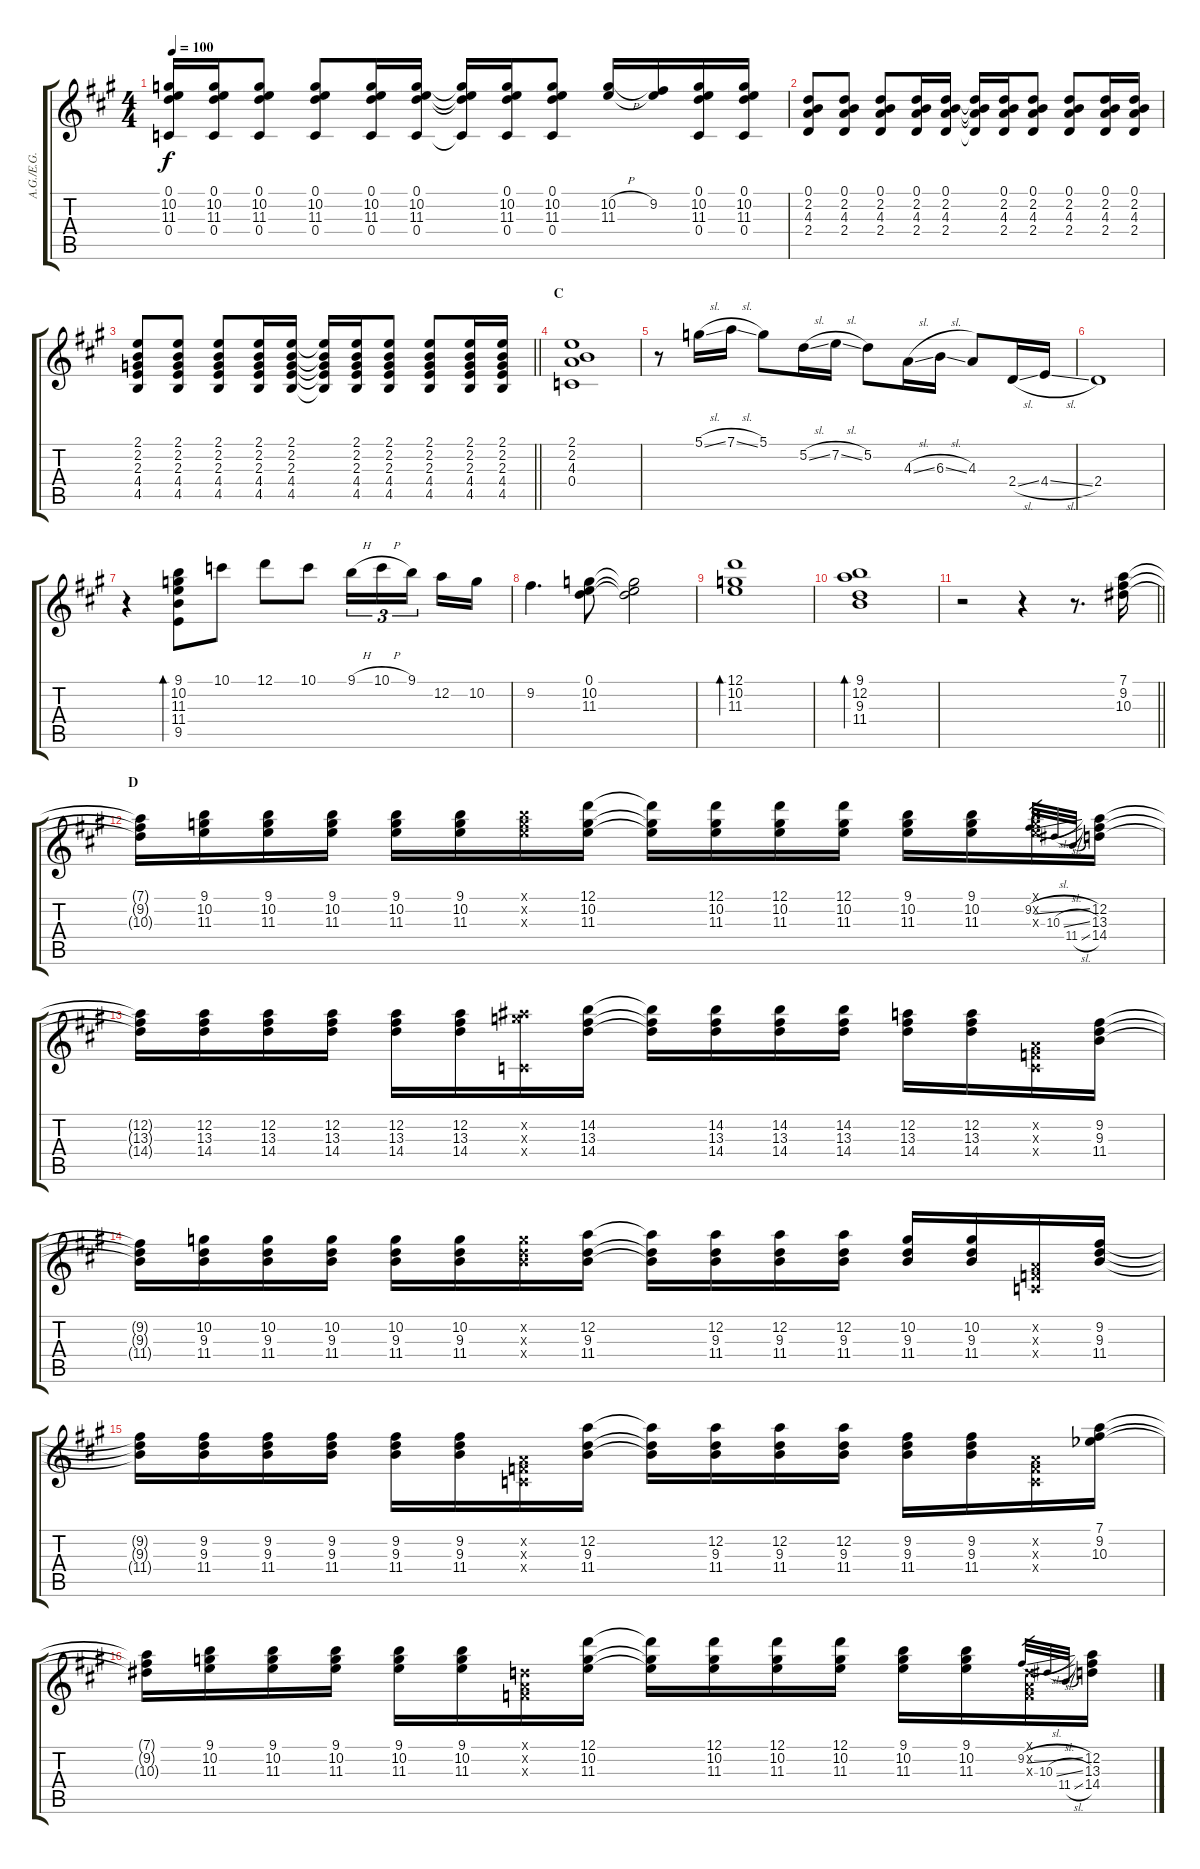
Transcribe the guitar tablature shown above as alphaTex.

\track ("A.G./E.G. 3 Aoi" "A.G./E.G. ") {instrument distortionguitar}
\staff {score tabs}
\tuning (D4 A3 F3 C3 G2 D2) {hide}
\ts (4 4)
\tempo 100
\clef g2
\ks a
(0.1 10.2 11.3 0.4).16{dy f} (0.1 10.2 11.3 0.4).16 (0.1 10.2 11.3 0.4).8 (0.1 10.2 11.3 0.4).8 (0.1 10.2 11.3 0.4).16 (0.1 10.2 11.3 0.4).16 (0.1{t} 10.2{t} 11.3{t} 0.4{t}).16 (0.1 10.2 11.3 0.4).16 (0.1 10.2 11.3 0.4).8 (10.2{h} 11.3).16 (9.2 11.3{t}).16 (0.1 10.2 11.3 0.4).16 (0.1 10.2 11.3 0.4).16 |
(0.1 2.2 4.3 2.4).8 (0.1 2.2 4.3 2.4).8 (0.1 2.2 4.3 2.4).8 (0.1 2.2 4.3 2.4).16 (0.1 2.2 4.3 2.4).16 (0.1{t} 2.2{t} 4.3{t} 2.4{t}).16 (0.1 2.2 4.3 2.4).16 (0.1 2.2 4.3 2.4).8 (0.1 2.2 4.3 2.4).8 (0.1 2.2 4.3 2.4).16 (0.1 2.2 4.3 2.4).16 |
\barLineRight lightlight
(2.1 2.2 2.3 4.4 4.5).8 (2.1 2.2 2.3 4.4 4.5).8 (2.1 2.2 2.3 4.4 4.5).8 (2.1 2.2 2.3 4.4 4.5).16 (2.1 2.2 2.3 4.4 4.5).16 (2.1{t} 2.2{t} 2.3{t} 4.4{t} 4.5{t}).16 (2.1 2.2 2.3 4.4 4.5).16 (2.1 2.2 2.3 4.4 4.5).8 (2.1 2.2 2.3 4.4 4.5).8 (2.1 2.2 2.3 4.4 4.5).16 (2.1 2.2 2.3 4.4 4.5).16 |
\section ("" "C")
(2.1 2.2 4.3 0.4).1{volume 12 balance 3} |
r.8 5.1{sl}.16 7.1{sl}.16 5.1.8 5.2{sl}.16 7.2{sl}.16 5.2.8 4.3{sl}.16 6.3{sl}.16 4.3.8 2.4{sl}.16 4.4{sl}.16 |
2.4.1 |
r.4 (9.1 10.2 11.3 11.4 9.5).8{bd 120} 10.1.8 12.1.8 10.1.8 9.1{h}.16{tu (3 2)} 10.1{h}.16{tu (3 2)} 9.1.16{tu (3 2) beam splitsecondary} 12.2.16 10.2.16 |
9.2.4{d} (0.1 10.2 11.3).8 (0.1{t} 10.2{t} 11.3{t}).2 |
(12.1 10.2 11.3).1{bd 120} |
(9.1 12.2 9.3 11.4).1{bd 120} |
\barLineRight lightlight
r.2 r.4{volume 11 balance 1 instrument overdrivenguitar} r.8{d} (7.1 9.2 10.3).16 |
\section ("" "D")
(7.1{t} 9.2{t} 10.3{t}).16 (9.1 10.2 11.3).16 (9.1 10.2 11.3).16 (9.1 10.2 11.3).16 (9.1 10.2 11.3).16 (9.1 10.2 11.3).16 (9.1{x} 10.2{x} 11.3{x}).16 (12.1 10.2 11.3).16 (12.1{t} 10.2{t} 11.3{t}).16 (12.1 10.2 11.3).16 (12.1 10.2 11.3).16 (12.1 10.2 11.3).16 (9.1 10.2 11.3).16 (9.1 10.2 11.3).16 (9.1{x} 10.2{x} 11.3{x}).16 9.2{sl}.32{gr} 10.3{sl}.32{gr} 11.4{sl}.32{gr} (12.2 13.3 14.4).16 |
(12.2{t} 13.3{t} 14.4{t}).16 (12.2 13.3 14.4).16 (12.2 13.3 14.4).16 (12.2 13.3 14.4).16 (12.2 13.3 14.4).16 (12.2 13.3 14.4).16 (13.2{x} 14.3{x} 0.4{x}).16 (14.2 13.3 14.4).16 (14.2{t} 13.3{t} 14.4{t}).16 (14.2 13.3 14.4).16 (14.2 13.3 14.4).16 (14.2 13.3 14.4).16 (12.2 13.3 14.4).16 (12.2 13.3 14.4).16 (0.2{x} 0.3{x} 0.4{x}).16 (9.2 9.3 11.4).16 |
(9.2{t} 9.3{t} 11.4{t}).16 (10.2 9.3 11.4).16 (10.2 9.3 11.4).16 (10.2 9.3 11.4).16 (10.2 9.3 11.4).16 (10.2 9.3 11.4).16 (10.2{x} 9.3{x} 11.4{x}).16 (12.2 9.3 11.4).16 (12.2{t} 9.3{t} 11.4{t}).16 (12.2 9.3 11.4).16 (12.2 9.3 11.4).16 (12.2 9.3 11.4).16 (10.2 9.3 11.4).16 (10.2 9.3 11.4).16 (0.2{x} 0.3{x} 0.4{x}).16 (9.2 9.3 11.4).16 |
(9.2{t} 9.3{t} 11.4{t}).16 (9.2 9.3 11.4).16 (9.2 9.3 11.4).16 (9.2 9.3 11.4).16 (9.2 9.3 11.4).16 (9.2 9.3 11.4).16 (0.2{x} 0.3{x} 0.4{x}).16 (12.2 9.3 11.4).16 (12.2{t} 9.3{t} 11.4{t}).16 (12.2 9.3 11.4).16 (12.2 9.3 11.4).16 (12.2 9.3 11.4).16 (9.2 9.3 11.4).16 (9.2 9.3 11.4).16 (0.2{x} 0.3{x} 0.4{x}).16 (7.1 9.2 10.3{acc b}).16 |
(7.1{t} 9.2{t} 10.3{t}).16 (9.1 10.2 11.3).16 (9.1 10.2 11.3).16 (9.1 10.2 11.3).16 (9.1 10.2 11.3).16 (9.1 10.2 11.3).16 (0.1{x} 0.2{x} 0.3{x}).16 (12.1 10.2 11.3).16 (12.1{t} 10.2{t} 11.3{t}).16 (12.1 10.2 11.3).16 (12.1 10.2 11.3).16 (12.1 10.2 11.3).16 (9.1 10.2 11.3).16 (9.1 10.2 11.3).16 (0.1{x} 0.2{x} 0.3{x}).16 9.2{sl}.32{gr} 10.3{sl}.32{gr} 11.4{sl}.32{gr} (12.2 13.3 14.4).16
